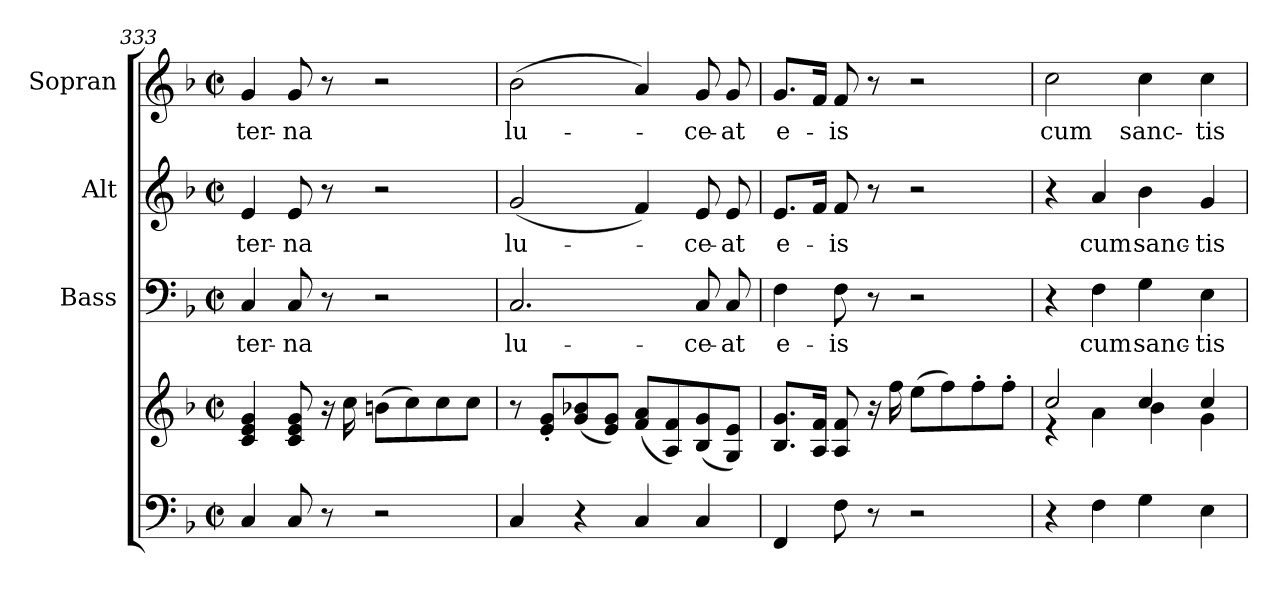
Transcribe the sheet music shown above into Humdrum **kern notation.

**kern	**kern	**kern	**text	**kern	**text	**kern	**text
*part4	*part4	*part3	*part3	*part2	*part2	*part1	*part1
*staff5	*staff4	*staff3	*staff3	*staff2	*staff2	*staff1	*staff1
*	*	*I"Bass	*	*I"Alt	*	*I"Sopran	*
*	*	*I'B.	*	*I'A.	*	*I'S.	*
*clefF4	*clefG2	*clefF4	*	*clefG2	*	*clefG2	*
*k[b-]	*k[b-]	*k[b-]	*	*k[b-]	*	*k[b-]	*
*F:	*F:	*F:	*	*F:	*	*F:	*
*M2/2	*M2/2	*M2/2	*	*M2/2	*	*M2/2	*
*met(c|)	*met(c|)	*met(c|)	*	*met(c|)	*	*met(c|)	*
=333	=333	=333	=333	=333	=333	=333	=333
!	!	!	!LO:LY:b	!	!LO:LY:b	!	!LO:LY:b
4C/	4c/ 4e/ 4g/	4C/	-ter-	4e/	-ter-	4g/	-ter-
!	!	!	!LO:LY:b	!	!LO:LY:b	!	!LO:LY:b
8C/	8c/ 8e/ 8g/	8C/	-na	8e/	-na	8g/	-na
8r	16r	8r	.	8r	.	8r	.
.	16cc\	.	.	.	.	.	.
2r	(>8bn\L	2r	.	2r	.	2r	.
.	8cc\)	.	.	.	.	.	.
.	8cc\	.	.	.	.	.	.
.	8cc\J	.	.	.	.	.	.
=334	=334	=334	=334	=334	=334	=334	=334
!	!	!	!LO:LY:b	!	!LO:LY:b	!	!LO:LY:b
4C/	8r	2.C/	lu-	(<2g/	lu-	(>2b-\	lu-
.	8e/'< 8g/'<L	.	.	.	.	.	.
4r	(<8g/ 8b-X/	.	.	.	.	.	.
.	8e/ 8g/J)	.	.	.	.	.	.
4C/	(<8f/ 8a/L	.	.	4f/)	.	4a/)	.
.	8A/ 8f/)	.	.	.	.	.	.
!	!	!	!LO:LY:b	!	!LO:LY:b	!	!LO:LY:b
4C/	(<8B-/ 8g/	8C/	-ce-	8e/	-ce-	8g/	-ce-
!	!	!	!LO:LY:b	!	!LO:LY:b	!	!LO:LY:b
.	8G/ 8e/J)	8C/	-at	8e/	-at	8g/	-at
!!LO:LB:g=z
=335	=335	=335	=335	=335	=335	=335	=335
!	!	!	!LO:LY:b	!	!LO:LY:b	!	!LO:LY:b
4FF/	8.B-/ 8.g/L	4F\	e-	8.e/L	e-	8.g/L	e-
.	16A/ 16f/Jk	.	.	16f/Jk	.	16f/Jk	.
!	!	!	!LO:LY:b	!	!LO:LY:b	!	!LO:LY:b
8F\	8A/ 8f/	8F\	-is	8f/	-is	8f/	-is
8r	16r	8r	.	8r	.	8r	.
.	16ff\	.	.	.	.	.	.
2r	(>8ee\L	2r	.	2r	.	2r	.
.	8ff\)	.	.	.	.	.	.
.	8ff'>\	.	.	.	.	.	.
.	8ff'>\J	.	.	.	.	.	.
=336	=336	=336	=336	=336	=336	=336	=336
*	*^	*	*	*	*	*	*
!	!	!	!	!	!	!	!	!LO:LY:b
4r	2cc/	4re	4r	.	4r	.	2cc\	cum
!	!	!	!	!LO:LY:b	!	!LO:LY:b	!	!
4F\	.	4a\	4F\	cum	4a/	cum	.	.
!	!	!	!	!LO:LY:b	!	!LO:LY:b	!	!LO:LY:b
4G\	4cc/	4b-\	4G\	sanc-	4b-\	sanc-	4cc\	sanc-
!	!	!	!	!LO:LY:b	!	!LO:LY:b	!	!LO:LY:b
4E\	4cc/	4g\	4E\	-tis	4g/	-tis	4cc\	-tis
*	*v	*v	*	*	*	*	*	*
=	=	=	=	=	=	=	=
*-	*-	*-	*-	*-	*-	*-	*-
